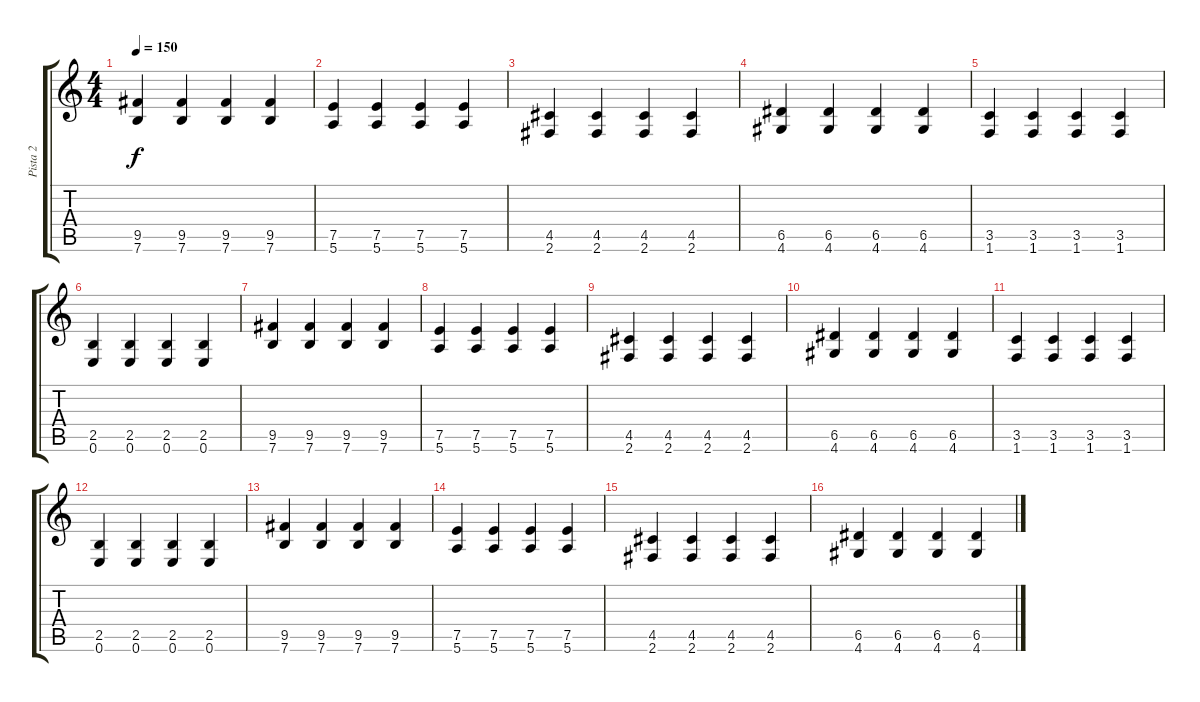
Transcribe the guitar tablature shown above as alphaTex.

\track ("Pista 2" "Pista 2") {instrument distortionguitar}
\staff {score tabs}
\tuning (E4 B3 G3 D3 A2 E2) {hide}
\ts (4 4)
\tempo 150
\clef g2
\ks c
(9.5 7.6).4{dy f instrument distortionguitar} (9.5 7.6).4 (9.5 7.6).4 (9.5 7.6).4 |
(7.5 5.6).4 (7.5 5.6).4 (7.5 5.6).4 (7.5 5.6).4 |
(4.5 2.6).4 (4.5 2.6).4 (4.5 2.6).4 (4.5 2.6).4 |
(6.5 4.6).4 (6.5 4.6).4 (6.5 4.6).4 (6.5 4.6).4 |
(3.5 1.6).4 (3.5 1.6).4 (3.5 1.6).4 (3.5 1.6).4 |
(2.5 0.6).4 (2.5 0.6).4 (2.5 0.6).4 (2.5 0.6).4 |
(9.5 7.6).4 (9.5 7.6).4 (9.5 7.6).4 (9.5 7.6).4 |
(7.5 5.6).4 (7.5 5.6).4 (7.5 5.6).4 (7.5 5.6).4 |
(4.5 2.6).4 (4.5 2.6).4 (4.5 2.6).4 (4.5 2.6).4 |
(6.5 4.6).4 (6.5 4.6).4 (6.5 4.6).4 (6.5 4.6).4 |
(3.5 1.6).4 (3.5 1.6).4 (3.5 1.6).4 (3.5 1.6).4 |
(2.5 0.6).4 (2.5 0.6).4 (2.5 0.6).4 (2.5 0.6).4 |
(9.5 7.6).4 (9.5 7.6).4 (9.5 7.6).4 (9.5 7.6).4 |
(7.5 5.6).4 (7.5 5.6).4 (7.5 5.6).4 (7.5 5.6).4 |
(4.5 2.6).4 (4.5 2.6).4 (4.5 2.6).4 (4.5 2.6).4 |
(6.5 4.6).4 (6.5 4.6).4 (6.5 4.6).4 (6.5 4.6).4
